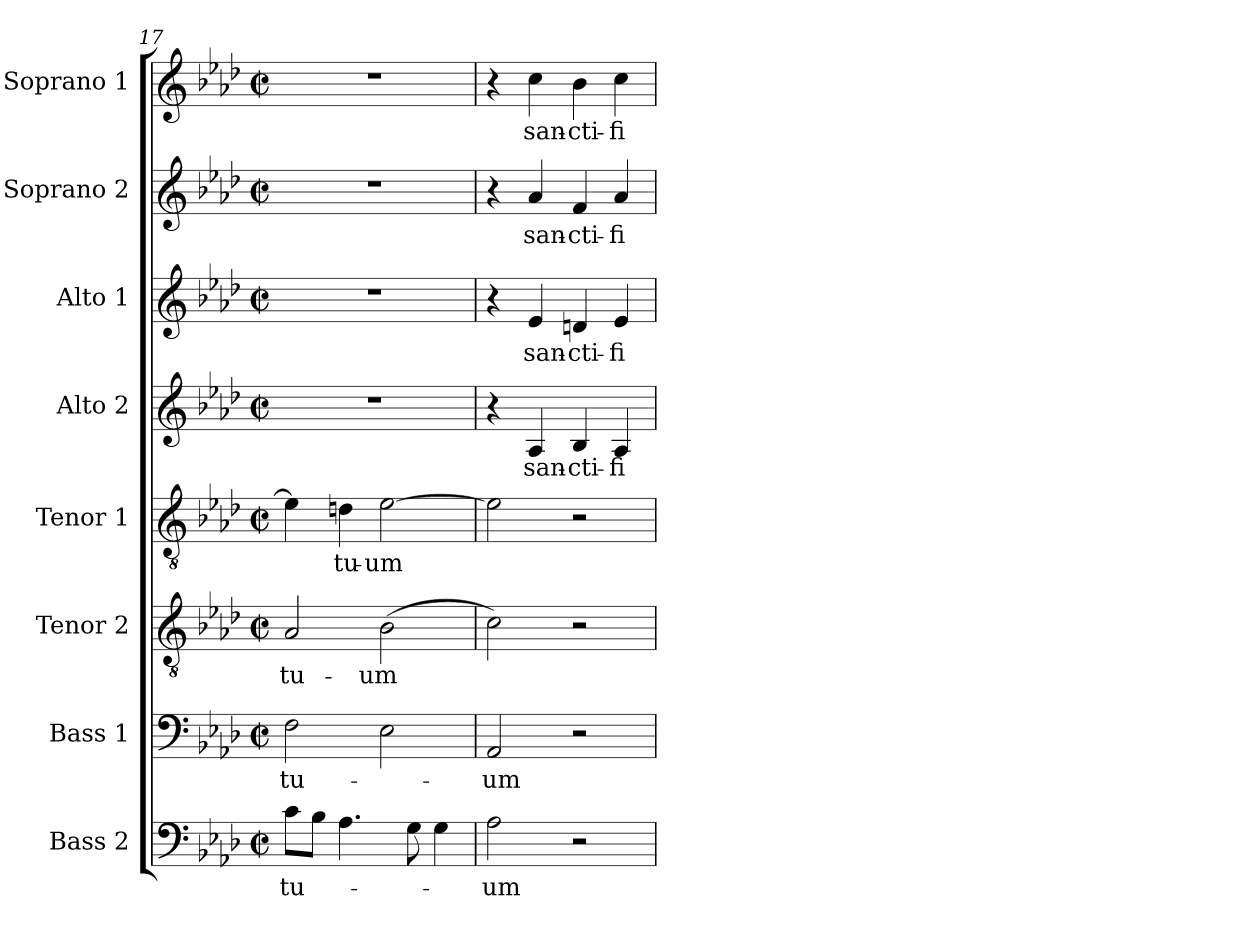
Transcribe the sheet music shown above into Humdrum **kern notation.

**kern	**text	**kern	**text	**kern	**text	**kern	**text	**kern	**text	**kern	**text	**kern	**text	**kern	**text
*part8	*part8	*part7	*part7	*part6	*part6	*part5	*part5	*part4	*part4	*part3	*part3	*part2	*part2	*part1	*part1
*staff8	*staff8	*staff7	*staff7	*staff6	*staff6	*staff5	*staff5	*staff4	*staff4	*staff3	*staff3	*staff2	*staff2	*staff1	*staff1
*I"Bass 2	*	*I"Bass 1	*	*I"Tenor 2	*	*I"Tenor 1	*	*I"Alto 2	*	*I"Alto 1	*	*I"Soprano 2	*	*I"Soprano 1	*
*I'B.2	*	*I'B.1	*	*I'T.2	*	*I'T.1	*	*I'A.2	*	*I'A.1	*	*I'S.2	*	*I'S.1	*
*clefF4	*	*clefF4	*	*clefGv2	*	*clefGv2	*	*clefG2	*	*clefG2	*	*clefG2	*	*clefG2	*
*	*	*	*	*ITrd7c12	*	*ITrd7c12	*	*	*	*	*	*	*	*	*
*k[b-e-a-d-]	*	*k[b-e-a-d-]	*	*k[b-e-a-d-]	*	*k[b-e-a-d-]	*	*k[b-e-a-d-]	*	*k[b-e-a-d-]	*	*k[b-e-a-d-]	*	*k[b-e-a-d-]	*
*A-:	*	*A-:	*	*A-:	*	*A-:	*	*A-:	*	*A-:	*	*A-:	*	*A-:	*
*M2/2	*	*M2/2	*	*M2/2	*	*M2/2	*	*M2/2	*	*M2/2	*	*M2/2	*	*M2/2	*
*met(c|)	*	*met(c|)	*	*met(c|)	*	*met(c|)	*	*met(c|)	*	*met(c|)	*	*met(c|)	*	*met(c|)	*
=17	=17	=17	=17	=17	=17	=17	=17	=17	=17	=17	=17	=17	=17	=17	=17
!	!LO:LY:b:color=#000000	!	!	!	!	!	!	!	!	!	!	!	!	!	!
!	!	!	!LO:LY:b:color=#000000	!	!	!	!	!	!	!	!	!	!	!	!
!	!	!	!	!	!LO:LY:b:color=#000000	!	!	!	!	!	!	!	!	!	!
8ci\L	tu-	2Fi\	tu-	2AA-i/	tu-	4E-i\]	.	1r	.	1r	.	1r	.	1r	.
8B-i\J	.	.	.	.	.	.	.	.	.	.	.	.	.	.	.
!	!	!	!	!	!	!	!LO:LY:b:color=#000000	!	!	!	!	!	!	!	!
4.A-i\	.	.	.	.	.	4Dni\	tu-	.	.	.	.	.	.	.	.
!	!	!	!	!	!LO:LY:b:color=#000000	!	!	!	!	!	!	!	!	!	!
!	!	!	!	!	!	!	!LO:LY:b:color=#000000	!	!	!	!	!	!	!	!
.	.	2E-i\	.	(2BB-i\	-um	[2E-i\	-um	.	.	.	.	.	.	.	.
8Gi\	.	.	.	.	.	.	.	.	.	.	.	.	.	.	.
4Gi\	.	.	.	.	.	.	.	.	.	.	.	.	.	.	.
=18	=18	=18	=18	=18	=18	=18	=18	=18	=18	=18	=18	=18	=18	=18	=18
!	!LO:LY:b:color=#000000	!	!	!	!	!	!	!	!	!	!	!	!	!	!
!	!	!	!LO:LY:b:color=#000000	!	!	!	!	!	!	!	!	!	!	!	!
2A-i\	-um	2AA-i/	-um	2Ci\)	.	2E-i\]	.	4r	.	4r	.	4r	.	4r	.
!	!	!	!	!	!	!	!	!	!LO:LY:b:color=#000000	!	!	!	!	!	!
!	!	!	!	!	!	!	!	!	!	!	!LO:LY:b:color=#000000	!	!	!	!
!	!	!	!	!	!	!	!	!	!	!	!	!	!LO:LY:b:color=#000000	!	!
!	!	!	!	!	!	!	!	!	!	!	!	!	!	!	!LO:LY:b:color=#000000
.	.	.	.	.	.	.	.	4A-i/	san-	4e-i/	san-	4a-i/	san-	4cci\	san-
!	!	!	!	!	!	!	!	!	!LO:LY:b:color=#000000	!	!	!	!	!	!
!	!	!	!	!	!	!	!	!	!	!	!LO:LY:b:color=#000000	!	!	!	!
!	!	!	!	!	!	!	!	!	!	!	!	!	!LO:LY:b:color=#000000	!	!
!	!	!	!	!	!	!	!	!	!	!	!	!	!	!	!LO:LY:b:color=#000000
2r	.	2r	.	2r	.	2r	.	4B-i/	-cti-	4dni/	-cti-	4fi/	-cti-	4b-i\	-cti-
!	!	!	!	!	!	!	!	!	!LO:LY:b:color=#000000	!	!	!	!	!	!
!	!	!	!	!	!	!	!	!	!	!	!LO:LY:b:color=#000000	!	!	!	!
!	!	!	!	!	!	!	!	!	!	!	!	!	!LO:LY:b:color=#000000	!	!
!	!	!	!	!	!	!	!	!	!	!	!	!	!	!	!LO:LY:b:color=#000000
.	.	.	.	.	.	.	.	4A-i/	-fi-	4e-i/	-fi-	4a-i/	-fi-	4cci\	-fi-
=	=	=	=	=	=	=	=	=	=	=	=	=	=	=	=
*-	*-	*-	*-	*-	*-	*-	*-	*-	*-	*-	*-	*-	*-	*-	*-
